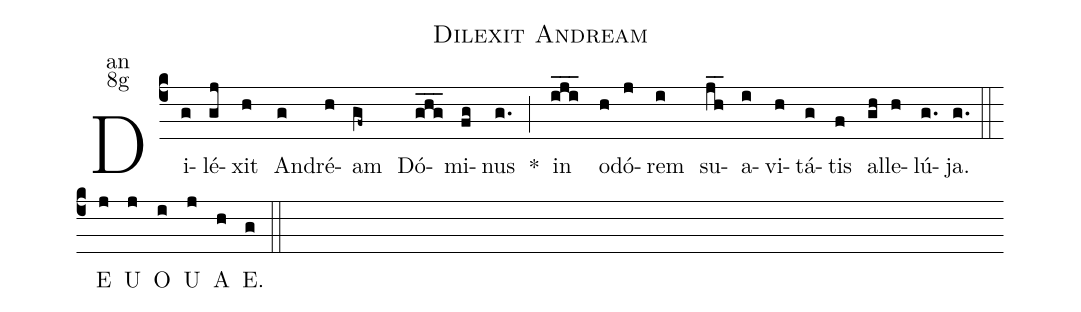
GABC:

name:Dilexit Andream;
office-part:an;
mode:8g;
%%
(c4) Di(g)lé(gj)xit(h) An(g)dré(h)am(gf~) Dó(ghg___)mi(fg)nus(g.) <sp>*</sp>(;)
in(iji___) o(h)dó(j)rem(i) su(jh__)a(i)vi(h)tá(g)tis(f) al(gh)le(h)lú(g.)ja.(g.) (::)
<eu>E(j) U(j) O(i) U(j) A(h) E.(g) </eu>(::)
